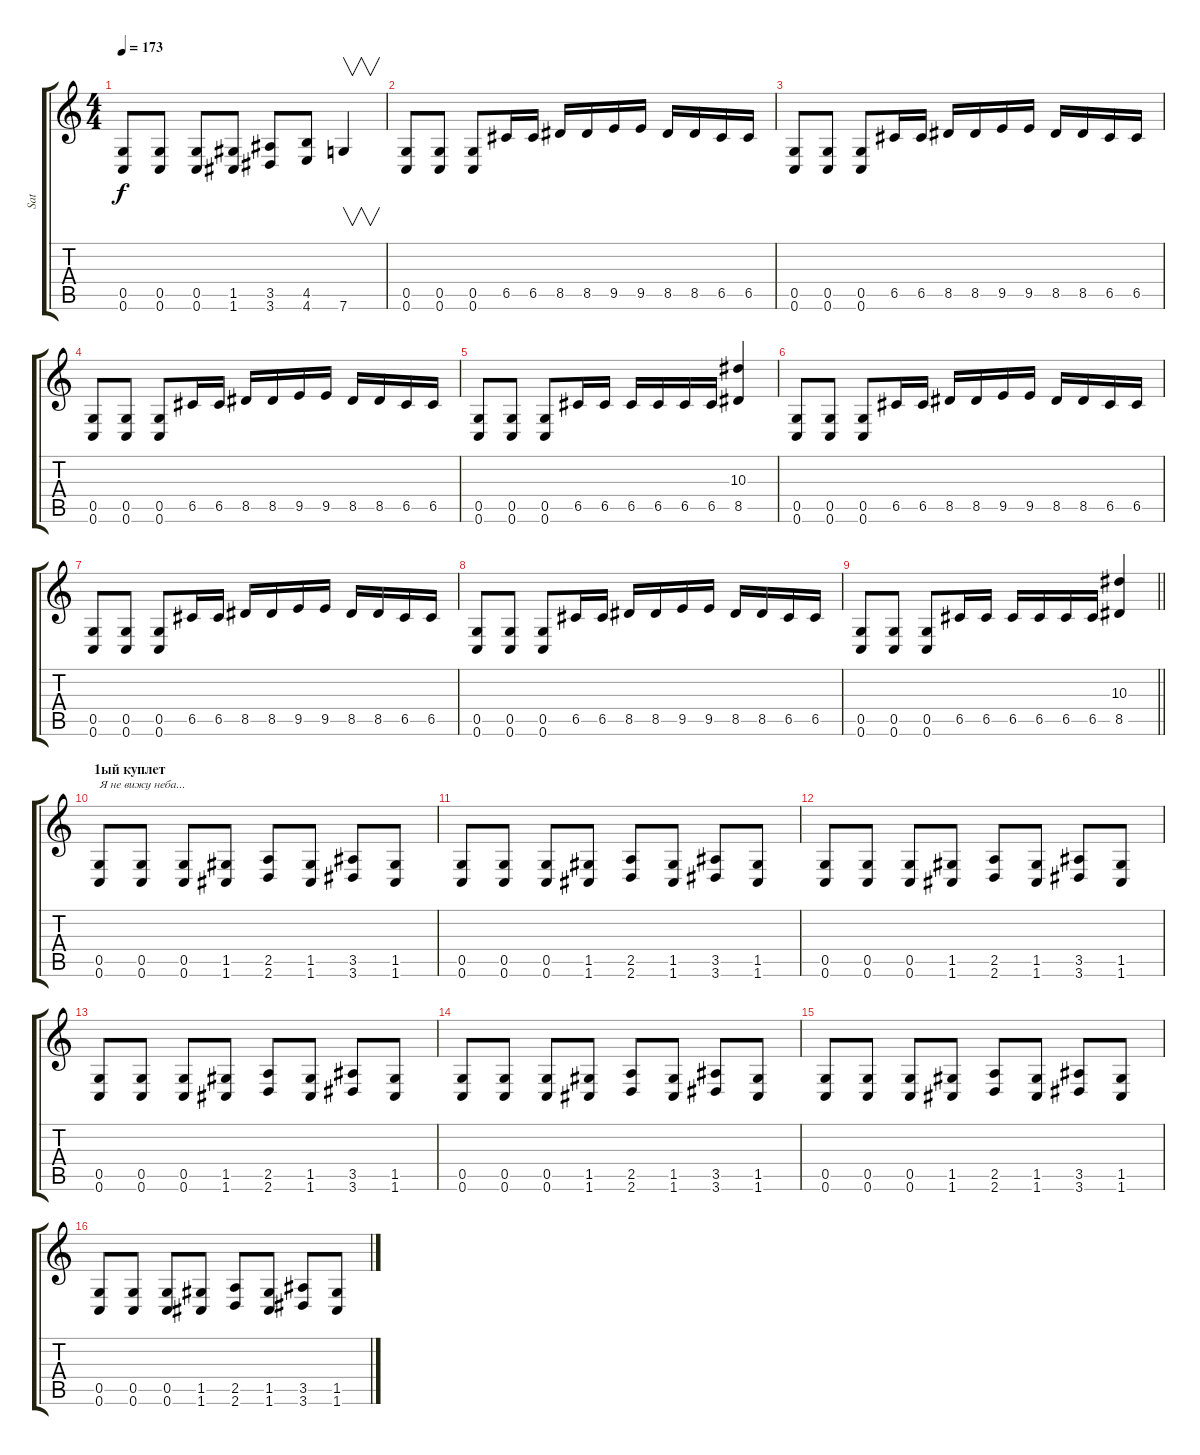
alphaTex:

\track ("Sat" "Sat") {instrument distortionguitar}
\staff {score tabs}
\tuning (D4 A3 F3 C3 G2 C2) {hide}
\ts (4 4)
\tempo 173
\clef g2
\ks c
(0.5 0.6).8{dy f} (0.5 0.6).8 (0.5 0.6).8 (1.5 1.6).8 (3.5 3.6).8 (4.5 4.6).8 7.6.4{v} |
(0.5 0.6).8 (0.5 0.6).8 (0.5 0.6).8 6.5.16 6.5.16 8.5.16 8.5.16 9.5.16 9.5.16 8.5.16 8.5.16 6.5.16 6.5.16 |
(0.5 0.6).8 (0.5 0.6).8 (0.5 0.6).8 6.5.16 6.5.16 8.5.16 8.5.16 9.5.16 9.5.16 8.5.16 8.5.16 6.5.16 6.5.16 |
(0.5 0.6).8 (0.5 0.6).8 (0.5 0.6).8 6.5.16 6.5.16 8.5.16 8.5.16 9.5.16 9.5.16 8.5.16 8.5.16 6.5.16 6.5.16 |
(0.5 0.6).8 (0.5 0.6).8 (0.5 0.6).8 6.5.16 6.5.16 6.5.16 6.5.16 6.5.16 6.5.16 (10.3 8.5).4 |
(0.5 0.6).8 (0.5 0.6).8 (0.5 0.6).8 6.5.16 6.5.16 8.5.16 8.5.16 9.5.16 9.5.16 8.5.16 8.5.16 6.5.16 6.5.16 |
(0.5 0.6).8 (0.5 0.6).8 (0.5 0.6).8 6.5.16 6.5.16 8.5.16 8.5.16 9.5.16 9.5.16 8.5.16 8.5.16 6.5.16 6.5.16 |
(0.5 0.6).8 (0.5 0.6).8 (0.5 0.6).8 6.5.16 6.5.16 8.5.16 8.5.16 9.5.16 9.5.16 8.5.16 8.5.16 6.5.16 6.5.16 |
\barLineRight lightlight
(0.5 0.6).8 (0.5 0.6).8 (0.5 0.6).8 6.5.16 6.5.16 6.5.16 6.5.16 6.5.16 6.5.16 (10.3 8.5).4 |
\section ("" "1ый куплет")
(0.5 0.6).8{txt "Я не вижу неба..."} (0.5 0.6).8 (0.5 0.6).8 (1.5 1.6).8 (2.5 2.6).8 (1.5 1.6).8 (3.5 3.6).8 (1.5 1.6).8 |
(0.5 0.6).8 (0.5 0.6).8 (0.5 0.6).8 (1.5 1.6).8 (2.5 2.6).8 (1.5 1.6).8 (3.5 3.6).8 (1.5 1.6).8 |
(0.5 0.6).8 (0.5 0.6).8 (0.5 0.6).8 (1.5 1.6).8 (2.5 2.6).8 (1.5 1.6).8 (3.5 3.6).8 (1.5 1.6).8 |
(0.5 0.6).8 (0.5 0.6).8 (0.5 0.6).8 (1.5 1.6).8 (2.5 2.6).8 (1.5 1.6).8 (3.5 3.6).8 (1.5 1.6).8 |
(0.5 0.6).8 (0.5 0.6).8 (0.5 0.6).8 (1.5 1.6).8 (2.5 2.6).8 (1.5 1.6).8 (3.5 3.6).8 (1.5 1.6).8 |
(0.5 0.6).8 (0.5 0.6).8 (0.5 0.6).8 (1.5 1.6).8 (2.5 2.6).8 (1.5 1.6).8 (3.5 3.6).8 (1.5 1.6).8 |
(0.5 0.6).8 (0.5 0.6).8 (0.5 0.6).8 (1.5 1.6).8 (2.5 2.6).8 (1.5 1.6).8 (3.5 3.6).8 (1.5 1.6).8
